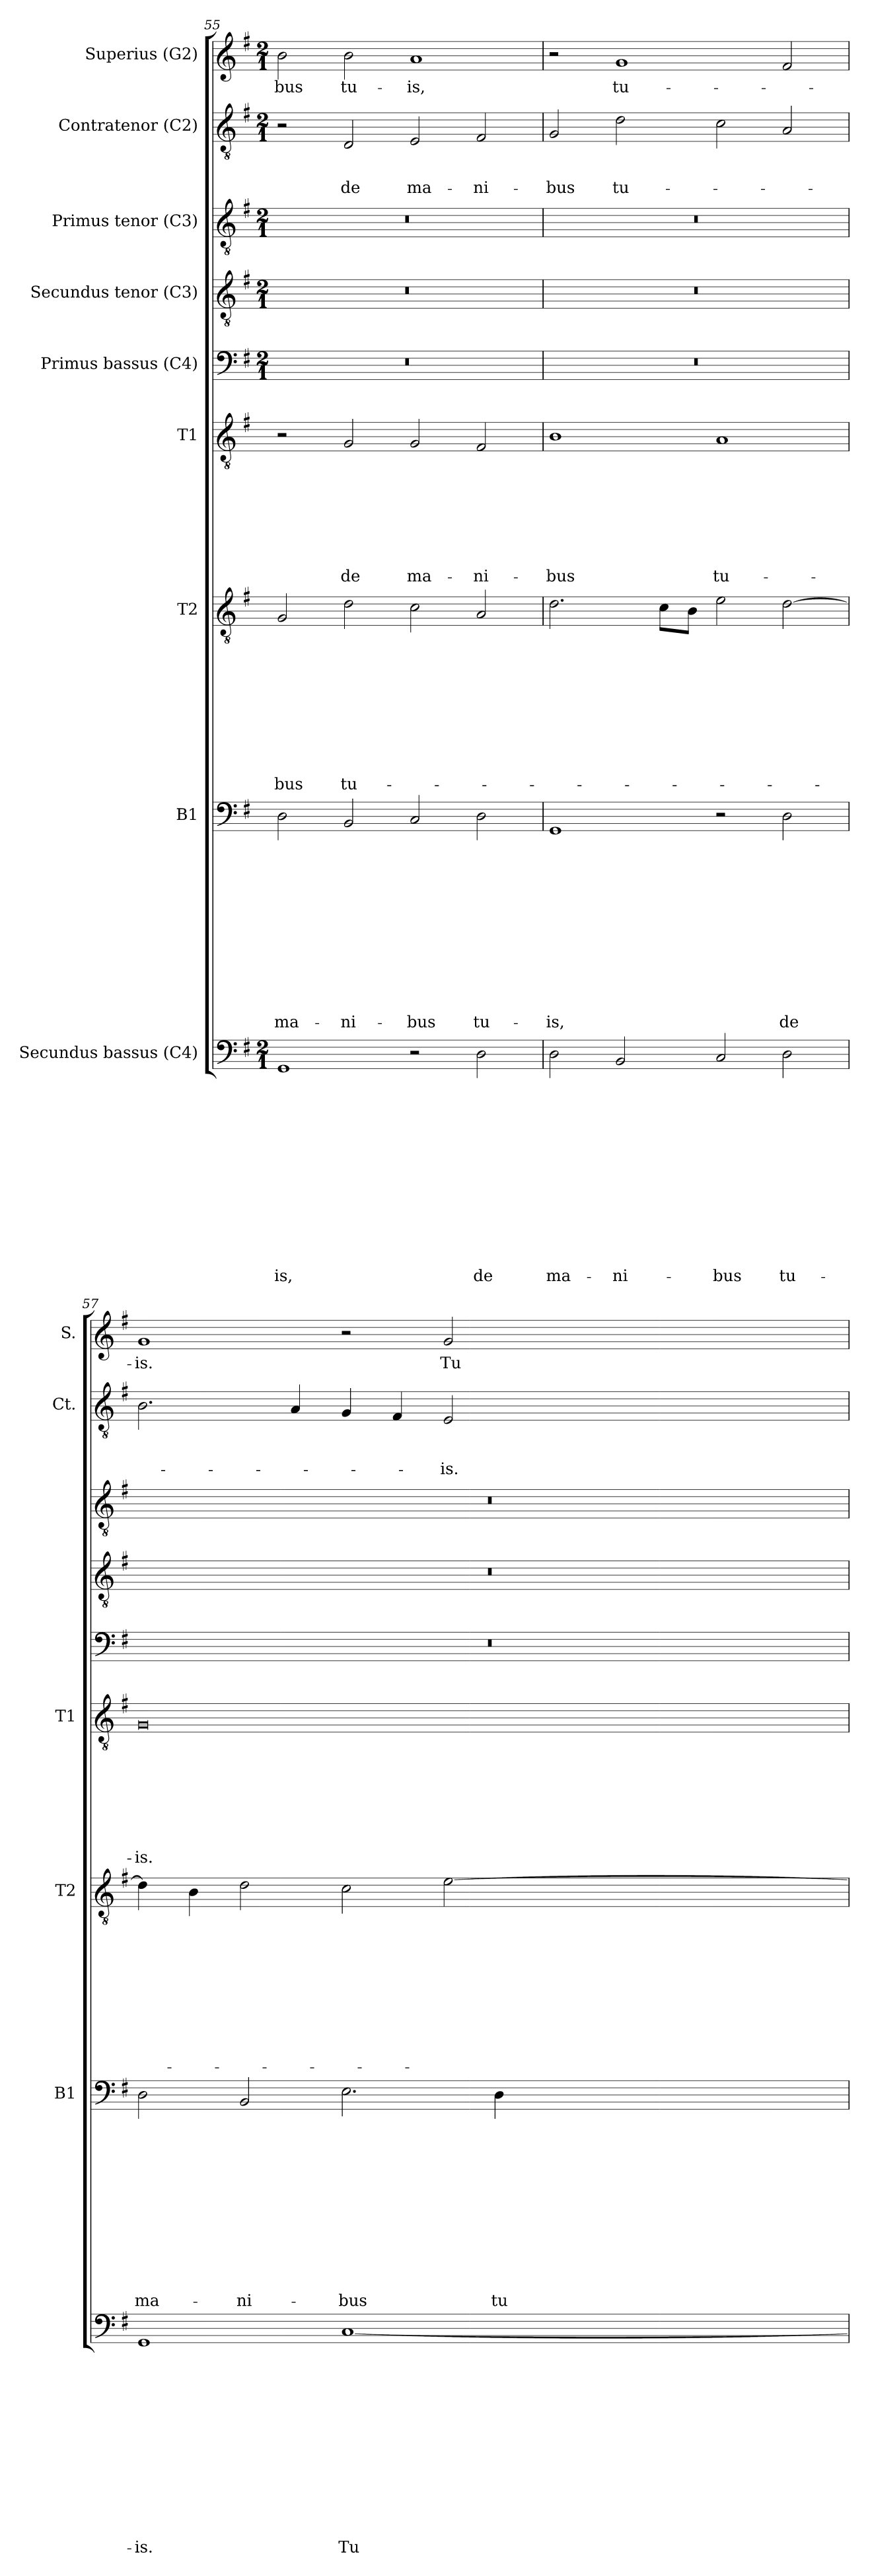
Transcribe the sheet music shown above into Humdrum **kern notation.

**kern	**text	**text	**text	**text	**text	**text	**text	**text	**text	**text	**text	**text	**text	**kern	**text	**text	**text	**text	**text	**text	**text	**text	**text	**text	**text	**text	**kern	**text	**text	**text	**text	**text	**text	**text	**text	**text	**text	**kern	**text	**text	**text	**text	**text	**text	**text	**text	**kern	**kern	**kern	**kern	**text	**text	**text	**kern	**text
*part9	*part9	*part9	*part9	*part9	*part9	*part9	*part9	*part9	*part9	*part9	*part9	*part9	*part9	*part8	*part8	*part8	*part8	*part8	*part8	*part8	*part8	*part8	*part8	*part8	*part8	*part8	*part7	*part7	*part7	*part7	*part7	*part7	*part7	*part7	*part7	*part7	*part7	*part6	*part6	*part6	*part6	*part6	*part6	*part6	*part6	*part6	*part5	*part4	*part3	*part2	*part2	*part2	*part2	*part1	*part1
*staff9	*staff9	*staff9	*staff9	*staff9	*staff9	*staff9	*staff9	*staff9	*staff9	*staff9	*staff9	*staff9	*staff9	*staff8	*staff8	*staff8	*staff8	*staff8	*staff8	*staff8	*staff8	*staff8	*staff8	*staff8	*staff8	*staff8	*staff7	*staff7	*staff7	*staff7	*staff7	*staff7	*staff7	*staff7	*staff7	*staff7	*staff7	*staff6	*staff6	*staff6	*staff6	*staff6	*staff6	*staff6	*staff6	*staff6	*staff5	*staff4	*staff3	*staff2	*staff2	*staff2	*staff2	*staff1	*staff1
*I"Secundus bassus (C4)	*	*	*	*	*	*	*	*	*	*	*	*	*	*I"B1	*	*	*	*	*	*	*	*	*	*	*	*	*I"T2	*	*	*	*	*	*	*	*	*	*	*I"T1	*	*	*	*	*	*	*	*	*I"Primus bassus (C4)	*I"Secundus tenor (C3)	*I"Primus tenor (C3)	*I"Contratenor (C2)	*	*	*	*I"Superius (G2)	*
*	*	*	*	*	*	*	*	*	*	*	*	*	*	*I'B1	*	*	*	*	*	*	*	*	*	*	*	*	*I'T2	*	*	*	*	*	*	*	*	*	*	*I'T1	*	*	*	*	*	*	*	*	*	*	*	*I'Ct.	*	*	*	*I'S.	*
!!LO:LB:g=z
*clefF4	*	*	*	*	*	*	*	*	*	*	*	*	*	*clefF4	*	*	*	*	*	*	*	*	*	*	*	*	*clefGv2	*	*	*	*	*	*	*	*	*	*	*clefGv2	*	*	*	*	*	*	*	*	*clefF4	*clefGv2	*clefGv2	*clefGv2	*	*	*	*clefG2	*
*k[f#]	*	*	*	*	*	*	*	*	*	*	*	*	*	*k[f#]	*	*	*	*	*	*	*	*	*	*	*	*	*k[f#]	*	*	*	*	*	*	*	*	*	*	*k[f#]	*	*	*	*	*	*	*	*	*k[f#]	*k[f#]	*k[f#]	*k[f#]	*	*	*	*k[f#]	*
*G:	*	*	*	*	*	*	*	*	*	*	*	*	*	*G:	*	*	*	*	*	*	*	*	*	*	*	*	*G:	*	*	*	*	*	*	*	*	*	*	*G:	*	*	*	*	*	*	*	*	*G:	*G:	*G:	*G:	*	*	*	*G:	*
*M2/1	*	*	*	*	*	*	*	*	*	*	*	*	*	*	*	*	*	*	*	*	*	*	*	*	*	*	*	*	*	*	*	*	*	*	*	*	*	*	*	*	*	*	*	*	*	*	*M2/1	*M2/1	*M2/1	*M2/1	*	*	*	*M2/1	*
=55	=55	=55	=55	=55	=55	=55	=55	=55	=55	=55	=55	=55	=55	=55	=55	=55	=55	=55	=55	=55	=55	=55	=55	=55	=55	=55	=55	=55	=55	=55	=55	=55	=55	=55	=55	=55	=55	=55	=55	=55	=55	=55	=55	=55	=55	=55	=55	=55	=55	=55	=55	=55	=55	=55	=55
!	!	!	!	!	!	!	!	!	!	!	!	!	!LO:LY:b	!	!	!	!	!	!	!	!	!	!	!	!	!LO:LY:b	!	!	!	!	!	!	!	!	!	!	!LO:LY:b	!	!	!	!	!	!	!	!	!	!	!	!	!	!	!	!	!	!LO:LY:b
1GG	.	.	.	.	.	.	.	.	.	.	.	.	-is,	2D\	.	.	.	.	.	.	.	.	.	.	.	ma-	2G/	.	.	.	.	.	.	.	.	.	-bus	2r	.	.	.	.	.	.	.	.	0r	0r	0r	2r	.	.	.	2b\	-bus
!	!	!	!	!	!	!	!	!	!	!	!	!	!	!	!	!	!	!	!	!	!	!	!	!	!	!LO:LY:b	!	!	!	!	!	!	!	!	!	!	!LO:LY:b	!	!	!	!	!	!	!	!	!LO:LY:b	!	!	!	!	!	!	!LO:LY:b	!	!LO:LY:b
.	.	.	.	.	.	.	.	.	.	.	.	.	.	2BB/	.	.	.	.	.	.	.	.	.	.	.	-ni-	2d\	.	.	.	.	.	.	.	.	.	tu-	2G/	.	.	.	.	.	.	.	de	.	.	.	2D/	.	.	de	2b\	tu-
!	!	!	!	!	!	!	!	!	!	!	!	!	!	!	!	!	!	!	!	!	!	!	!	!	!	!LO:LY:b	!	!	!	!	!	!	!	!	!	!	!	!	!	!	!	!	!	!	!	!LO:LY:b	!	!	!	!	!	!	!LO:LY:b	!	!LO:LY:b
2r	.	.	.	.	.	.	.	.	.	.	.	.	.	2C/	.	.	.	.	.	.	.	.	.	.	.	-bus	2c\	.	.	.	.	.	.	.	.	.	.	2G/	.	.	.	.	.	.	.	ma-	.	.	.	2E/	.	.	ma-	1a	-is,
!	!	!	!	!	!	!	!	!	!	!	!	!	!LO:LY:b	!	!	!	!	!	!	!	!	!	!	!	!	!LO:LY:b	!	!	!	!	!	!	!	!	!	!	!	!	!	!	!	!	!	!	!	!LO:LY:b	!	!	!	!	!	!	!LO:LY:b	!	!
2D\	.	.	.	.	.	.	.	.	.	.	.	.	de	2D\	.	.	.	.	.	.	.	.	.	.	.	tu-	2A/	.	.	.	.	.	.	.	.	.	.	2F#/	.	.	.	.	.	.	.	-ni-	.	.	.	2F#/	.	.	-ni-	.	.
=56	=56	=56	=56	=56	=56	=56	=56	=56	=56	=56	=56	=56	=56	=56	=56	=56	=56	=56	=56	=56	=56	=56	=56	=56	=56	=56	=56	=56	=56	=56	=56	=56	=56	=56	=56	=56	=56	=56	=56	=56	=56	=56	=56	=56	=56	=56	=56	=56	=56	=56	=56	=56	=56	=56	=56
!	!	!	!	!	!	!	!	!	!	!	!	!	!LO:LY:b	!	!	!	!	!	!	!	!	!	!	!	!	!LO:LY:b	!	!	!	!	!	!	!	!	!	!	!	!	!	!	!	!	!	!	!	!LO:LY:b	!	!	!	!	!	!	!LO:LY:b	!	!
2D\	.	.	.	.	.	.	.	.	.	.	.	.	ma-	1GG	.	.	.	.	.	.	.	.	.	.	.	-is,	2.d\	.	.	.	.	.	.	.	.	.	.	1B	.	.	.	.	.	.	.	-bus	0r	0r	0r	2G/	.	.	-bus	2r	.
!	!	!	!	!	!	!	!	!	!	!	!	!	!LO:LY:b	!	!	!	!	!	!	!	!	!	!	!	!	!	!	!	!	!	!	!	!	!	!	!	!	!	!	!	!	!	!	!	!	!	!	!	!	!	!	!	!LO:LY:b	!	!LO:LY:b
2BB/	.	.	.	.	.	.	.	.	.	.	.	.	-ni-	.	.	.	.	.	.	.	.	.	.	.	.	.	.	.	.	.	.	.	.	.	.	.	.	.	.	.	.	.	.	.	.	.	.	.	.	2d\	.	.	tu-	1g	tu-
.	.	.	.	.	.	.	.	.	.	.	.	.	.	.	.	.	.	.	.	.	.	.	.	.	.	.	8c\L	.	.	.	.	.	.	.	.	.	.	.	.	.	.	.	.	.	.	.	.	.	.	.	.	.	.	.	.
.	.	.	.	.	.	.	.	.	.	.	.	.	.	.	.	.	.	.	.	.	.	.	.	.	.	.	8B\J	.	.	.	.	.	.	.	.	.	.	.	.	.	.	.	.	.	.	.	.	.	.	.	.	.	.	.	.
!	!	!	!	!	!	!	!	!	!	!	!	!	!LO:LY:b	!	!	!	!	!	!	!	!	!	!	!	!	!	!	!	!	!	!	!	!	!	!	!	!	!	!	!	!	!	!	!	!	!LO:LY:b	!	!	!	!	!	!	!	!	!
2C/	.	.	.	.	.	.	.	.	.	.	.	.	-bus	2r	.	.	.	.	.	.	.	.	.	.	.	.	2e\	.	.	.	.	.	.	.	.	.	.	1A	.	.	.	.	.	.	.	tu-	.	.	.	2c\	.	.	.	.	.
!	!	!	!	!	!	!	!	!	!	!	!	!	!LO:LY:b	!	!	!	!	!	!	!	!	!	!	!	!	!LO:LY:b	!	!	!	!	!	!	!	!	!	!	!	!	!	!	!	!	!	!	!	!	!	!	!	!	!	!	!	!	!
2D\	.	.	.	.	.	.	.	.	.	.	.	.	tu-	2D\	.	.	.	.	.	.	.	.	.	.	.	de	[>2d\	.	.	.	.	.	.	.	.	.	.	.	.	.	.	.	.	.	.	.	.	.	.	2A/	.	.	.	2f#/	.
=57	=57	=57	=57	=57	=57	=57	=57	=57	=57	=57	=57	=57	=57	=57	=57	=57	=57	=57	=57	=57	=57	=57	=57	=57	=57	=57	=57	=57	=57	=57	=57	=57	=57	=57	=57	=57	=57	=57	=57	=57	=57	=57	=57	=57	=57	=57	=57	=57	=57	=57	=57	=57	=57	=57	=57
!	!	!	!	!	!	!	!	!	!	!	!	!	!LO:LY:b	!	!	!	!	!	!	!	!	!	!	!	!	!LO:LY:b	!	!	!	!	!	!	!	!	!	!	!	!	!	!	!	!	!	!	!	!LO:LY:b:rj	!	!	!	!	!	!	!	!	!LO:LY:b
1GG	.	.	.	.	.	.	.	.	.	.	.	.	-is.	2D\	.	.	.	.	.	.	.	.	.	.	.	ma-	4d\]	.	.	.	.	.	.	.	.	.	.	0G	.	.	.	.	.	.	.	-is.	0r	0r	0r	2.B\	.	.	.	1g	-is.
.	.	.	.	.	.	.	.	.	.	.	.	.	.	.	.	.	.	.	.	.	.	.	.	.	.	.	4B\	.	.	.	.	.	.	.	.	.	.	.	.	.	.	.	.	.	.	.	.	.	.	.	.	.	.	.	.
!	!	!	!	!	!	!	!	!	!	!	!	!	!	!	!	!	!	!	!	!	!	!	!	!	!	!LO:LY:b	!	!	!	!	!	!	!	!	!	!	!	!	!	!	!	!	!	!	!	!	!	!	!	!	!	!	!	!	!
.	.	.	.	.	.	.	.	.	.	.	.	.	.	2BB/	.	.	.	.	.	.	.	.	.	.	.	-ni-	2d\	.	.	.	.	.	.	.	.	.	.	.	.	.	.	.	.	.	.	.	.	.	.	.	.	.	.	.	.
.	.	.	.	.	.	.	.	.	.	.	.	.	.	.	.	.	.	.	.	.	.	.	.	.	.	.	.	.	.	.	.	.	.	.	.	.	.	.	.	.	.	.	.	.	.	.	.	.	.	4A/	.	.	.	.	.
!	!	!	!	!	!	!	!	!	!	!	!	!	!LO:LY:b	!	!	!	!	!	!	!	!	!	!	!	!	!LO:LY:b	!	!	!	!	!	!	!	!	!	!	!	!	!	!	!	!	!	!	!	!	!	!	!	!	!	!	!	!	!
[<1C	.	.	.	.	.	.	.	.	.	.	.	.	Tu	2.E\	.	.	.	.	.	.	.	.	.	.	.	-bus	2c\	.	.	.	.	.	.	.	.	.	.	.	.	.	.	.	.	.	.	.	.	.	.	4G/	.	.	.	2r	.
.	.	.	.	.	.	.	.	.	.	.	.	.	.	.	.	.	.	.	.	.	.	.	.	.	.	.	.	.	.	.	.	.	.	.	.	.	.	.	.	.	.	.	.	.	.	.	.	.	.	4F#/	.	.	.	.	.
!	!	!	!	!	!	!	!	!	!	!	!	!	!	!	!	!	!	!	!	!	!	!	!	!	!	!	!	!	!	!	!	!	!	!	!	!	!	!	!	!	!	!	!	!	!	!	!	!	!	!	!	!	!LO:LY:b	!	!LO:LY:b
.	.	.	.	.	.	.	.	.	.	.	.	.	.	.	.	.	.	.	.	.	.	.	.	.	.	.	[>2e\	.	.	.	.	.	.	.	.	.	.	.	.	.	.	.	.	.	.	.	.	.	.	2E/	.	.	-is.	2g/	Tu
!	!	!	!	!	!	!	!	!	!	!	!	!	!	!	!	!	!	!	!	!	!	!	!	!	!	!LO:LY:b	!	!	!	!	!	!	!	!	!	!	!	!	!	!	!	!	!	!	!	!	!	!	!	!	!	!	!	!	!
.	.	.	.	.	.	.	.	.	.	.	.	.	.	4D\	.	.	.	.	.	.	.	.	.	.	.	tu-	.	.	.	.	.	.	.	.	.	.	.	.	.	.	.	.	.	.	.	.	.	.	.	.	.	.	.	.	.
=	=	=	=	=	=	=	=	=	=	=	=	=	=	=	=	=	=	=	=	=	=	=	=	=	=	=	=	=	=	=	=	=	=	=	=	=	=	=	=	=	=	=	=	=	=	=	=	=	=	=	=	=	=	=	=
*-	*-	*-	*-	*-	*-	*-	*-	*-	*-	*-	*-	*-	*-	*-	*-	*-	*-	*-	*-	*-	*-	*-	*-	*-	*-	*-	*-	*-	*-	*-	*-	*-	*-	*-	*-	*-	*-	*-	*-	*-	*-	*-	*-	*-	*-	*-	*-	*-	*-	*-	*-	*-	*-	*-	*-
